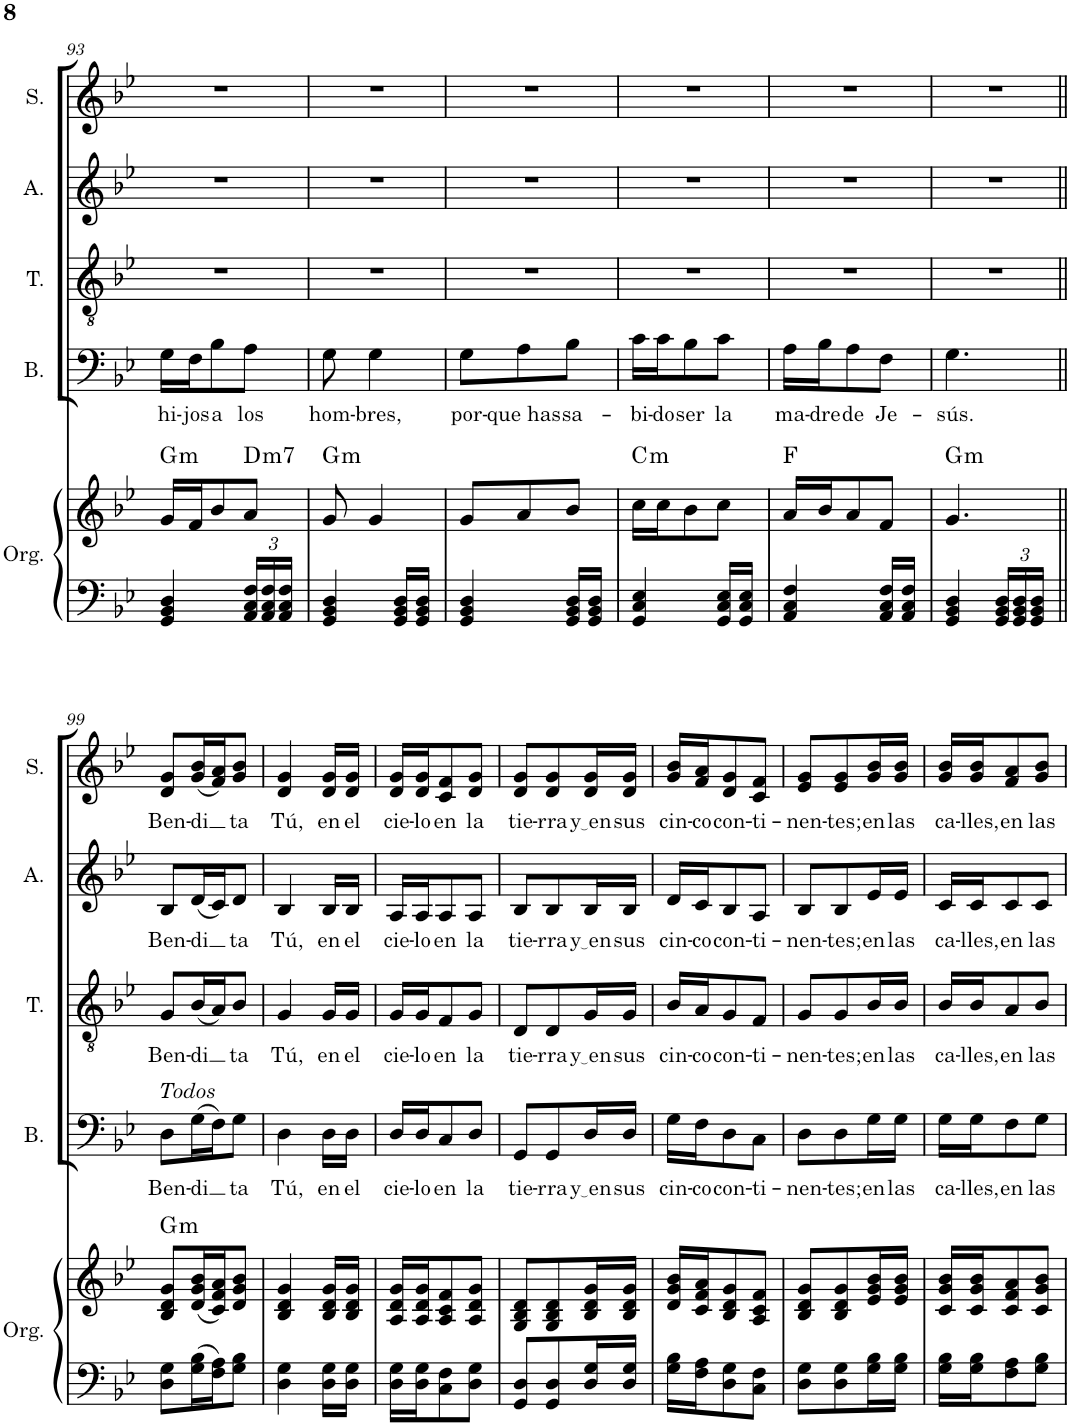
**kern	**kern	**harte	**kern	**text	**kern	**text	**kern	**text	**kern	**text
*part5	*part5	*part5	*part4	*part4	*part3	*part3	*part2	*part2	*part1	*part1
*staff6	*staff5	*	*staff4	*staff4	*staff3	*staff3	*staff2	*staff2	*staff1	*staff1
*I"Órgano	*	*	*I"Bajo	*	*I"Tenor	*	*I"Alto	*	*I"Soprano	*
*	*	*	*I'B.	*	*I'T.	*	*I'A.	*	*I'S.	*
!!LO:PB:g=z
*clefF4	*clefG2	*	*clefF4	*	*clefGv2	*	*clefG2	*	*clefG2	*
*	*	*	*	*	*Trd4c7	*	*Trd1c2	*	*	*
*k[b-e-]	*k[b-e-]	*	*k[b-e-]	*	*k[b-e-]	*	*k[b-e-]	*	*k[b-e-]	*
*M3/8	*M3/8	*	*M3/8	*	*M3/8	*	*M3/8	*	*M3/8	*
=93	=93	=93	=93	=93	=93	=93	=93	=93	=93	=93
!	!	!LO:H:kt=m	!	!LO:LY:b	!	!	!	!	!	!
4GG/ 4BB-/ 4D/	16g/LL	G:min	16G\LL	hi-	4.r	.	4.r	.	4.r	.
!	!	!	!	!LO:LY:b	!	!	!	!	!	!
.	16f/J	.	16F\J	-jos	.	.	.	.	.	.
!	!	!	!	!LO:LY:b	!	!	!	!	!	!
.	8b-/	.	8B-\	a	.	.	.	.	.	.
*Xbrackettup	*	*	*	*	*	*	*	*	*	*
!	!	!LO:H:kt=m7	!	!LO:LY:b	!	!	!	!	!	!
24AA/ 24C/ 24F/LL	8a/J	D:min7	8A\J	los	.	.	.	.	.	.
24AA/ 24C/ 24F/	.	.	.	.	.	.	.	.	.	.
24AA/ 24C/ 24F/JJ	.	.	.	.	.	.	.	.	.	.
=94	=94	=94	=94	=94	=94	=94	=94	=94	=94	=94
!	!	!LO:H:kt=m	!	!LO:LY:b	!	!	!	!	!	!
4GG/ 4BB-/ 4D/	8g/	G:min	8G\	hom-	4.r	.	4.r	.	4.r	.
!	!	!	!	!LO:LY:b	!	!	!	!	!	!
.	4g/	.	4G\	-bres,	.	.	.	.	.	.
16GG/ 16BB-/ 16D/LL	.	.	.	.	.	.	.	.	.	.
16GG/ 16BB-/ 16D/JJ	.	.	.	.	.	.	.	.	.	.
=95	=95	=95	=95	=95	=95	=95	=95	=95	=95	=95
!	!	!	!	!LO:LY:b	!	!	!	!	!	!
4GG/ 4BB-/ 4D/	8g/L	.	8G\L	por-	4.r	.	4.r	.	4.r	.
!	!	!	!	!LO:LY:b	!	!	!	!	!	!
.	8a/	.	8A\	-que has	.	.	.	.	.	.
!	!	!	!	!LO:LY:b	!	!	!	!	!	!
16GG/ 16BB-/ 16D/LL	8b-/J	.	8B-\J	sa-	.	.	.	.	.	.
16GG/ 16BB-/ 16D/JJ	.	.	.	.	.	.	.	.	.	.
=96	=96	=96	=96	=96	=96	=96	=96	=96	=96	=96
!	!	!LO:H:kt=m	!	!LO:LY:b	!	!	!	!	!	!
4GG/ 4C/ 4E-/	16cc\LL	C:min	16c\LL	-bi-	4.r	.	4.r	.	4.r	.
!	!	!	!	!LO:LY:b	!	!	!	!	!	!
.	16cc\J	.	16c\J	-do	.	.	.	.	.	.
!	!	!	!	!LO:LY:b	!	!	!	!	!	!
.	8b-\	.	8B-\	ser	.	.	.	.	.	.
!	!	!	!	!LO:LY:b	!	!	!	!	!	!
16GG/ 16C/ 16E-/LL	8cc\J	.	8c\J	la	.	.	.	.	.	.
16GG/ 16C/ 16E-/JJ	.	.	.	.	.	.	.	.	.	.
=97	=97	=97	=97	=97	=97	=97	=97	=97	=97	=97
!	!	!	!	!LO:LY:b	!	!	!	!	!	!
4AA/ 4C/ 4F/	16a/LL	F:maj	16A\LL	ma-	4.r	.	4.r	.	4.r	.
!	!	!	!	!LO:LY:b	!	!	!	!	!	!
.	16b-/J	.	16B-\J	-dre	.	.	.	.	.	.
!	!	!	!	!LO:LY:b	!	!	!	!	!	!
.	8a/	.	8A\	de	.	.	.	.	.	.
!	!	!	!	!LO:LY:b	!	!	!	!	!	!
16AA/ 16C/ 16F/LL	8f/J	.	8F\J	Je-	.	.	.	.	.	.
16AA/ 16C/ 16F/JJ	.	.	.	.	.	.	.	.	.	.
=98	=98	=98	=98	=98	=98	=98	=98	=98	=98	=98
!	!	!LO:H:kt=m	!	!LO:LY:b	!	!	!	!	!	!
4GG/ 4BB-/ 4D/	4.g/	G:min	4.G\	-sús.	4.r	.	4.r	.	4.r	.
24GG/ 24BB-/ 24D/LL	.	.	.	.	.	.	.	.	.	.
24GG/ 24BB-/ 24D/	.	.	.	.	.	.	.	.	.	.
24GG/ 24BB-/ 24D/JJ	.	.	.	.	.	.	.	.	.	.
!!LO:LB:g=z
=99||	=99||	=99||	=99||	=99||	=99||	=99||	=99||	=99||	=99||	=99||
!	!	!	!LO:TX:a:i:t=Todos	!	!	!	!	!	!	!
!	!	!LO:H:kt=m	!	!LO:LY:b	!	!LO:LY:b	!	!LO:LY:b	!	!LO:LY:b
8D\ 8G\L	8B-/ 8d/ 8g/L	G:min	8D\L	Ben-	8G/L	Ben-	8B-/L	Ben-	8d/ 8g/L	Ben-
!	!	!	!	!LO:LY:b	!	!LO:LY:b	!	!LO:LY:b	!	!LO:LY:b
16G\ 16B-\L	(16d/ 16g/ 16b-/L	.	(16G\L	-di	(16B-/L	-di	(16d/L	-di	(16g/ 16b-/L	-di
16F\ 16A\J	16c/ 16f/ 16a/J)	.	16F\J)	.	16A/J)	.	16c/J)	.	16f/ 16a/J)	.
!	!	!	!	!LO:LY:b	!	!LO:LY:b	!	!LO:LY:b	!	!LO:LY:b
8G\ 8B-\J	8d/ 8g/ 8b-/J	.	8G\J	ta	8B-/J	ta	8d/J	ta	8g/ 8b-/J	ta
=100	=100	=100	=100	=100	=100	=100	=100	=100	=100	=100
!	!	!	!	!LO:LY:b	!	!LO:LY:b	!	!LO:LY:b	!	!LO:LY:b
4D\ 4G\	4B-/ 4d/ 4g/	.	4D\	Tú,	4G/	Tú,	4B-/	Tú,	4d/ 4g/	Tú,
!	!	!	!	!LO:LY:b	!	!LO:LY:b	!	!LO:LY:b	!	!LO:LY:b
16D\ 16G\LL	16B-/ 16d/ 16g/LL	.	16D\LL	en	16G/LL	en	16B-/LL	en	16d/ 16g/LL	en
!	!	!	!	!LO:LY:b	!	!LO:LY:b	!	!LO:LY:b	!	!LO:LY:b
16D\ 16G\JJ	16B-/ 16d/ 16g/JJ	.	16D\JJ	el	16G/JJ	el	16B-/JJ	el	16d/ 16g/JJ	el
=101	=101	=101	=101	=101	=101	=101	=101	=101	=101	=101
!	!	!	!	!LO:LY:b	!	!LO:LY:b	!	!LO:LY:b	!	!LO:LY:b
16D\ 16G\LL	16A/ 16d/ 16g/LL	.	16D/LL	cie-	16G/LL	cie-	16A/LL	cie-	16d/ 16g/LL	cie-
!	!	!	!	!LO:LY:b	!	!LO:LY:b	!	!LO:LY:b	!	!LO:LY:b
16D\ 16G\J	16A/ 16d/ 16g/J	.	16D/J	-lo	16G/J	-lo	16A/J	-lo	16d/ 16g/J	-lo
!	!	!	!	!LO:LY:b	!	!LO:LY:b	!	!LO:LY:b	!	!LO:LY:b
8C\ 8F\	8A/ 8c/ 8f/	.	8C/	en	8F/	en	8A/	en	8c/ 8f/	en
!	!	!	!	!LO:LY:b	!	!LO:LY:b	!	!LO:LY:b	!	!LO:LY:b
8D\ 8G\J	8A/ 8d/ 8g/J	.	8D/J	la	8G/J	la	8A/J	la	8d/ 8g/J	la
=102	=102	=102	=102	=102	=102	=102	=102	=102	=102	=102
!	!	!	!	!LO:LY:b	!	!LO:LY:b	!	!LO:LY:b	!	!LO:LY:b
8GG/ 8D/L	8G/ 8B-/ 8d/L	.	8GG/L	tie-	8D/L	tie-	8B-/L	tie-	8d/ 8g/L	tie-
!	!	!	!	!LO:LY:b	!	!LO:LY:b	!	!LO:LY:b	!	!LO:LY:b
8GG/ 8D/	8G/ 8B-/ 8d/	.	8GG/	-rra	8D/	-rra	8B-/	-rra	8d/ 8g/	-rra
!	!	!	!	!LO:LY:b	!	!LO:LY:b	!	!LO:LY:b	!	!LO:LY:b
16D/ 16G/L	16B-/ 16d/ 16g/L	.	16D/L	y en	16G/L	y en	16B-/L	y en	16d/ 16g/L	y en
!	!	!	!	!LO:LY:b	!	!LO:LY:b	!	!LO:LY:b	!	!LO:LY:b
16D/ 16G/JJ	16B-/ 16d/ 16g/JJ	.	16D/JJ	sus	16G/JJ	sus	16B-/JJ	sus	16d/ 16g/JJ	sus
=103	=103	=103	=103	=103	=103	=103	=103	=103	=103	=103
!	!	!	!	!LO:LY:b	!	!LO:LY:b	!	!LO:LY:b	!	!LO:LY:b
16G\ 16B-\LL	16d/ 16g/ 16b-/LL	.	16G\LL	cin-	16B-/LL	cin-	16d/LL	cin-	16g/ 16b-/LL	cin-
!	!	!	!	!LO:LY:b	!	!LO:LY:b	!	!LO:LY:b	!	!LO:LY:b
16F\ 16A\J	16c/ 16f/ 16a/J	.	16F\J	-co	16A/J	-co	16c/J	-co	16f/ 16a/J	-co
!	!	!	!	!LO:LY:b	!	!LO:LY:b	!	!LO:LY:b	!	!LO:LY:b
8D\ 8G\	8B-/ 8d/ 8g/	.	8D\	con-	8G/	con-	8B-/	con-	8d/ 8g/	con-
!	!	!	!	!LO:LY:b	!	!LO:LY:b	!	!LO:LY:b	!	!LO:LY:b
8C\ 8F\J	8A/ 8c/ 8f/J	.	8C\J	-ti-	8F/J	-ti-	8A/J	-ti-	8c/ 8f/J	-ti-
=104	=104	=104	=104	=104	=104	=104	=104	=104	=104	=104
!	!	!	!	!LO:LY:b	!	!LO:LY:b	!	!LO:LY:b	!	!LO:LY:b
8D\ 8G\L	8B-/ 8d/ 8g/L	.	8D\L	-nen-	8G/L	-nen-	8B-/L	-nen-	8e-/ 8g/L	-nen-
!	!	!	!	!LO:LY:b	!	!LO:LY:b	!	!LO:LY:b	!	!LO:LY:b
8D\ 8G\	8B-/ 8d/ 8g/	.	8D\	-tes;	8G/	-tes;	8B-/	-tes;	8e-/ 8g/	-tes;
!	!	!	!	!LO:LY:b	!	!LO:LY:b	!	!LO:LY:b	!	!LO:LY:b
16G\ 16B-\L	16e-/ 16g/ 16b-/L	.	16G\L	en	16B-/L	en	16e-/L	en	16g/ 16b-/L	en
!	!	!	!	!LO:LY:b	!	!LO:LY:b	!	!LO:LY:b	!	!LO:LY:b
16G\ 16B-\JJ	16e-/ 16g/ 16b-/JJ	.	16G\JJ	las	16B-/JJ	las	16e-/JJ	las	16g/ 16b-/JJ	las
=105	=105	=105	=105	=105	=105	=105	=105	=105	=105	=105
!	!	!	!	!LO:LY:b	!	!LO:LY:b	!	!LO:LY:b	!	!LO:LY:b
16G\ 16B-\LL	16c/ 16g/ 16b-/LL	.	16G\LL	ca-	16B-/LL	ca-	16c/LL	ca-	16g/ 16b-/LL	ca-
!	!	!	!	!LO:LY:b	!	!LO:LY:b	!	!LO:LY:b	!	!LO:LY:b
16G\ 16B-\J	16c/ 16g/ 16b-/J	.	16G\J	-lles,	16B-/J	-lles,	16c/J	-lles,	16g/ 16b-/J	-lles,
!	!	!	!	!LO:LY:b	!	!LO:LY:b	!	!LO:LY:b	!	!LO:LY:b
8F\ 8A\	8c/ 8f/ 8a/	.	8F\	en	8A/	en	8c/	en	8f/ 8a/	en
!	!	!	!	!LO:LY:b	!	!LO:LY:b	!	!LO:LY:b	!	!LO:LY:b
8G\ 8B-\J	8c/ 8g/ 8b-/J	.	8G\J	las	8B-/J	las	8c/J	las	8g/ 8b-/J	las
=	=	=	=	=	=	=	=	=	=	=
*-	*-	*-	*-	*-	*-	*-	*-	*-	*-	*-
